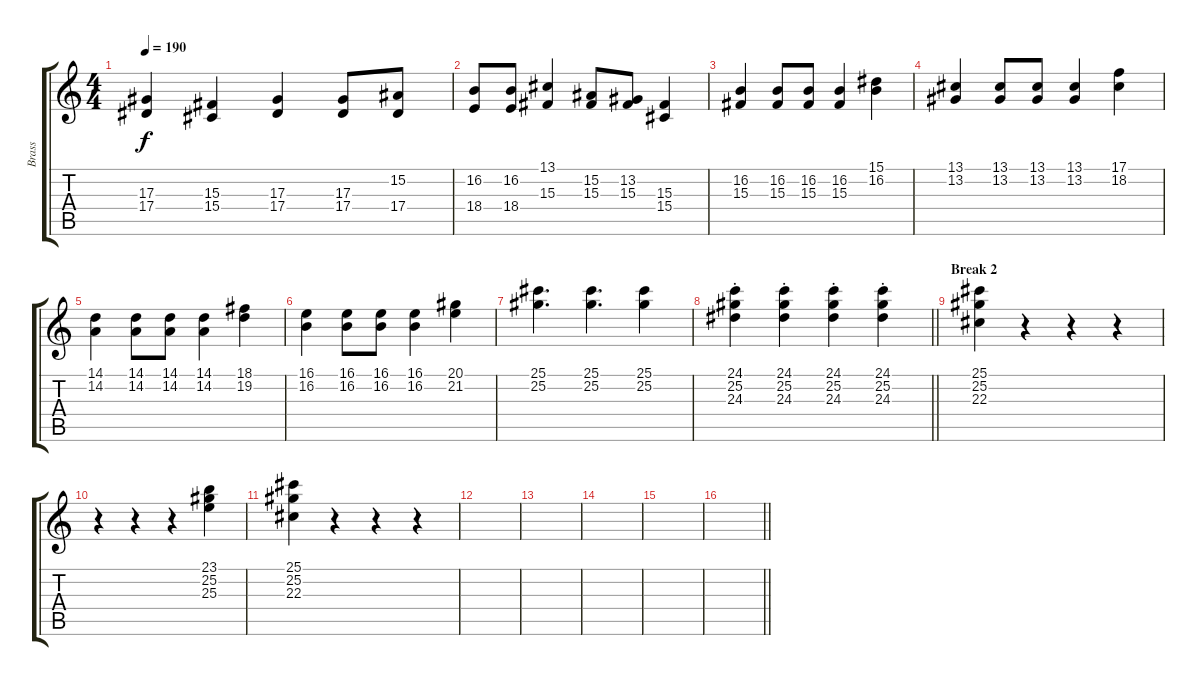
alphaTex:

\track ("Brass" "Brass") {instrument brasssection}
\staff {score tabs}
\tuning (C4 G3 Eb3 Bb2 F2 C2) {hide}
\ts (4 4)
\tempo 190
\clef g2
\ks c
(17.3 17.4).4{dy f} (15.3 15.4).4 (17.3 17.4).4 (17.3 17.4).8 (15.2 17.4).8 |
(16.2 18.4).8 (16.2 18.4).8 (13.1 15.3).4 (15.2 15.3).8 (13.2 15.3).8 (15.3 15.4).4 |
(16.2 15.3).4 (16.2 15.3).8 (16.2 15.3).8 (16.2 15.3).4 (15.1 16.2).4 |
(13.1 13.2).4 (13.1 13.2).8 (13.1 13.2).8 (13.1 13.2).4 (17.1 18.2).4 |
(14.1 14.2).4 (14.1 14.2).8 (14.1 14.2).8 (14.1 14.2).4 (18.1 19.2).4 |
(16.1 16.2).4 (16.1 16.2).8 (16.1 16.2).8 (16.1 16.2).4 (20.1 21.2).4 |
(25.1 25.2).4{d} (25.1 25.2).4{d} (25.1 25.2).4 |
\barLineRight lightlight
(24.1{st} 25.2{st} 24.3{st}).4 (24.1{st} 25.2{st} 24.3{st}).4 (24.1{st} 25.2{st} 24.3{st}).4 (24.1{st} 25.2{st} 24.3{st}).4 |
\section ("" "Break 2")
(25.1 25.2 22.3).4 r.4 r.4 r.4 |
r.4 r.4 r.4 (23.1 25.2 25.3).4 |
(25.1 25.2 22.3).4 r.4 r.4 r.4 |
|
|
|
|
\barLineRight lightlight
